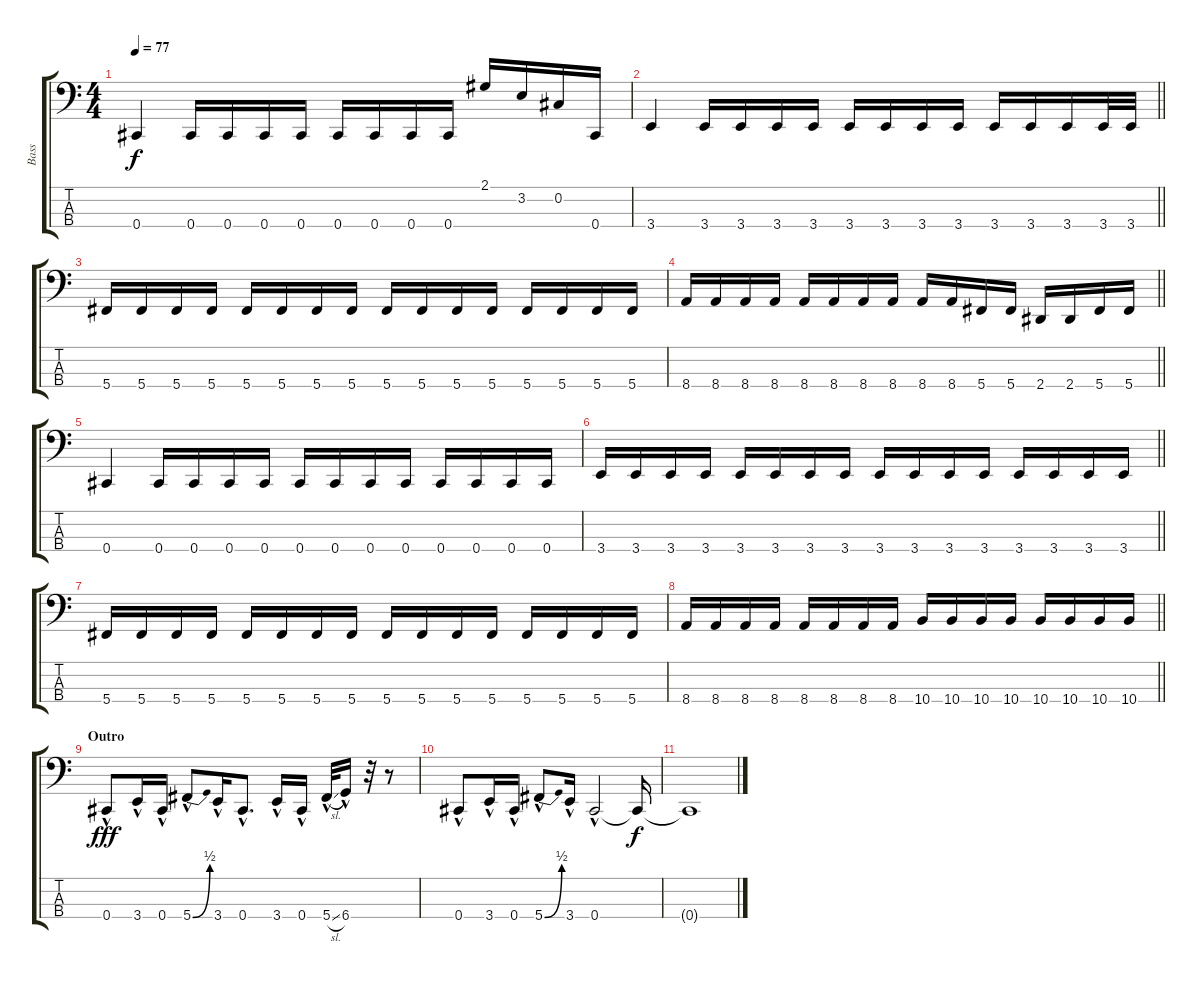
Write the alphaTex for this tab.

\track ("Bass" "Bass") {instrument electricbassfinger}
\staff {score tabs}
\tuning (Gb2 Db2 Ab1 Db1) {hide}
\ts (4 4)
\tempo 77
\clef f4
\ks c
0.4.4{dy f} 0.4.16 0.4.16 0.4.16 0.4.16 0.4.16 0.4.16 0.4.16 0.4.16 2.1.16 3.2.16 0.2.16 0.4.16 |
\barLineRight lightlight
3.4.4 3.4.16 3.4.16 3.4.16 3.4.16 3.4.16 3.4.16 3.4.16 3.4.16 3.4.16 3.4.16 3.4.16 3.4.32 3.4.32 |
5.4.16 5.4.16 5.4.16 5.4.16 5.4.16 5.4.16 5.4.16 5.4.16 5.4.16 5.4.16 5.4.16 5.4.16 5.4.16 5.4.16 5.4.16 5.4.16 |
\barLineRight lightlight
8.4.16 8.4.16 8.4.16 8.4.16 8.4.16 8.4.16 8.4.16 8.4.16 8.4.16 8.4.16 5.4.16 5.4.16 2.4.16 2.4.16 5.4.16 5.4.16 |
0.4.4 0.4.16 0.4.16 0.4.16 0.4.16 0.4.16 0.4.16 0.4.16 0.4.16 0.4.16 0.4.16 0.4.16 0.4.16 |
\barLineRight lightlight
3.4.16 3.4.16 3.4.16 3.4.16 3.4.16 3.4.16 3.4.16 3.4.16 3.4.16 3.4.16 3.4.16 3.4.16 3.4.16 3.4.16 3.4.16 3.4.16 |
5.4.16 5.4.16 5.4.16 5.4.16 5.4.16 5.4.16 5.4.16 5.4.16 5.4.16 5.4.16 5.4.16 5.4.16 5.4.16 5.4.16 5.4.16 5.4.16 |
\barLineRight lightlight
8.4.16 8.4.16 8.4.16 8.4.16 8.4.16 8.4.16 8.4.16 8.4.16 10.4.16 10.4.16 10.4.16 10.4.16 10.4.16 10.4.16 10.4.16 10.4.16 |
\section ("" "Outro")
0.4{hac}.8{dy fff} 3.4{hac}.16 0.4{hac}.16 5.4{be (bend 0 0 60 2) hac}.8 3.4{hac}.16 0.4{hac}.8{d} 3.4{hac}.16 0.4{hac}.16 5.4{sl hac}.32 6.4{hac}.16 r.32 r.8 |
0.4{hac}.8 3.4{hac}.16 0.4{hac}.16 5.4{be (bend 0 0 60 2) hac}.8 3.4{hac}.16 0.4{hac}.2 0.4{t}.16{dy f} |
0.4{t}.1
